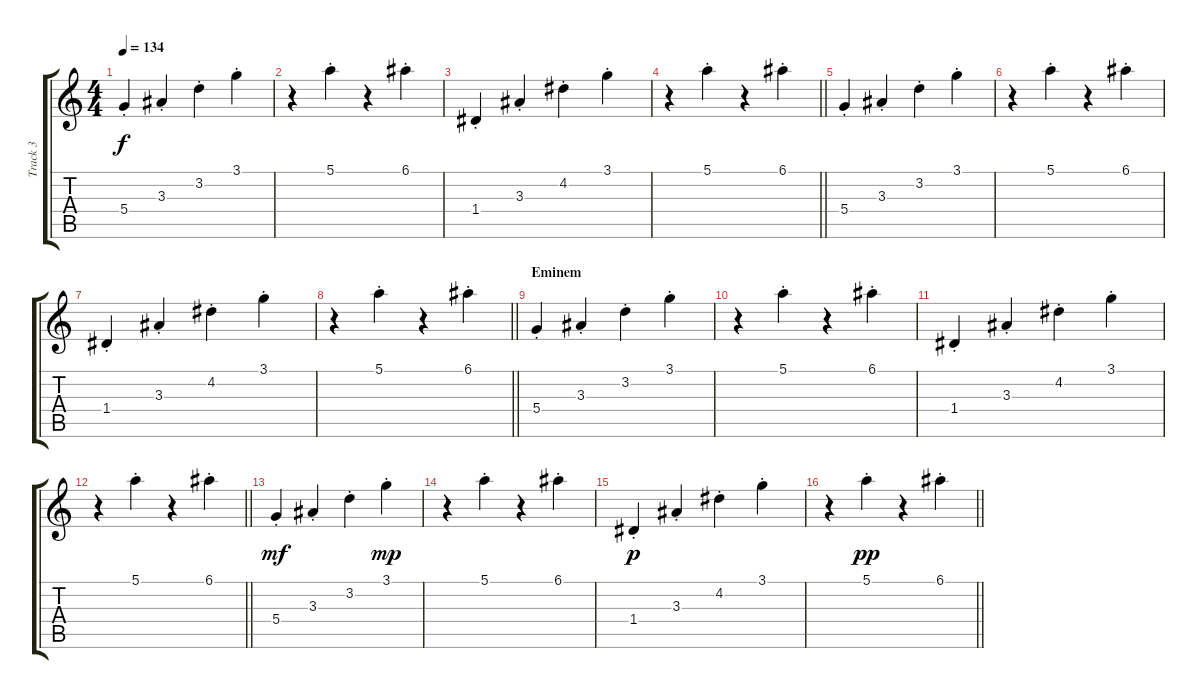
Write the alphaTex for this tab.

\track ("Track 3" "Track 3") {instrument electricguitarclean}
\staff {score tabs}
\tuning (E4 B3 G3 D3 A2 E2) {hide}
\ts (4 4)
\tempo 134
\clef g2
\ks c
5.4{st}.4{dy f} 3.3{st}.4 3.2{st}.4 3.1{st}.4 |
r.4 5.1{st}.4 r.4 6.1{st}.4 |
1.4{st}.4 3.3{st}.4 4.2{st}.4 3.1{st}.4 |
\barLineRight lightlight
r.4 5.1{st}.4 r.4 6.1{st}.4 |
5.4{st}.4 3.3{st}.4 3.2{st}.4 3.1{st}.4 |
r.4 5.1{st}.4 r.4 6.1{st}.4 |
1.4{st}.4 3.3{st}.4 4.2{st}.4 3.1{st}.4 |
\barLineRight lightlight
r.4 5.1{st}.4 r.4 6.1{st}.4 |
\section ("" "Eminem")
5.4{st}.4 3.3{st}.4 3.2{st}.4 3.1{st}.4 |
r.4 5.1{st}.4 r.4 6.1{st}.4 |
1.4{st}.4 3.3{st}.4 4.2{st}.4 3.1{st}.4 |
\barLineRight lightlight
r.4 5.1{st}.4 r.4 6.1{st}.4 |
5.4{st}.4{dy mf} 3.3{st}.4 3.2{st}.4 3.1{st}.4{dy mp} |
r.4 5.1{st}.4 r.4 6.1{st}.4 |
1.4{st}.4{dy p} 3.3{st}.4 4.2{st}.4 3.1{st}.4 |
\barLineRight lightlight
r.4 5.1{st}.4{dy pp} r.4 6.1{st}.4
